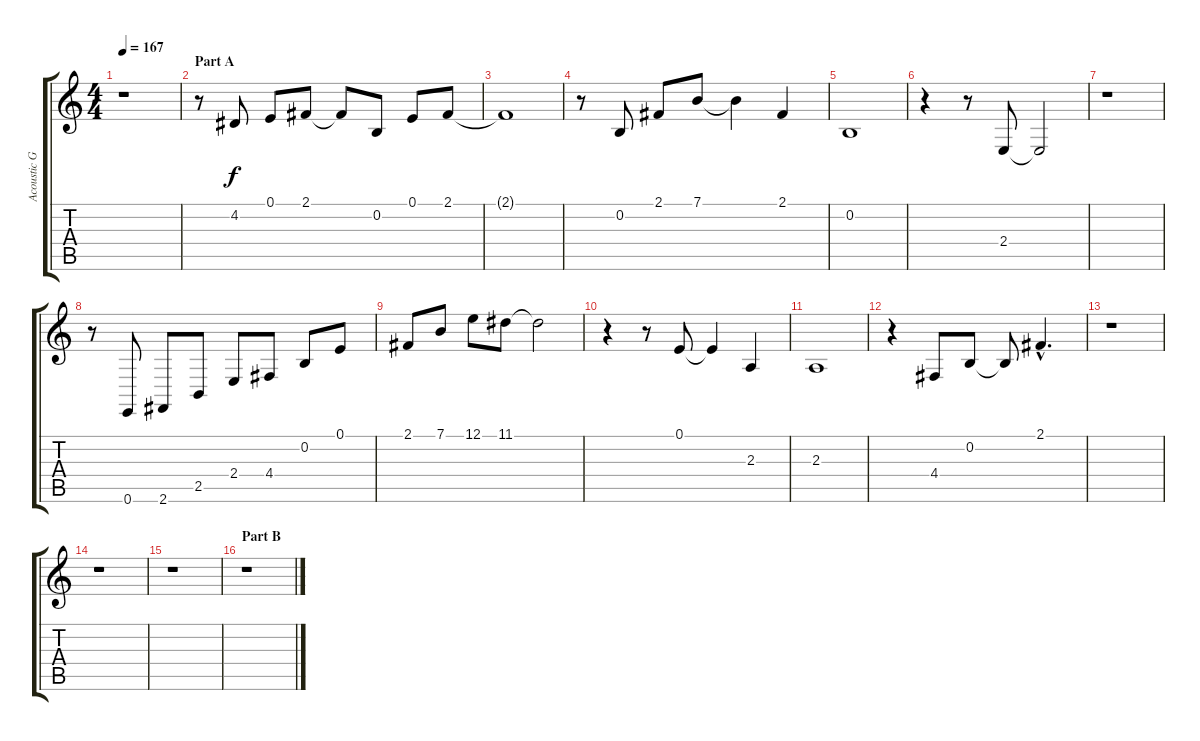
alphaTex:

\track ("Acoustic Grand Piano" "Acoustic G") {instrument acousticgrandpiano}
\staff {score tabs}
\tuning (E4 B3 G3 D3 A2 E2) {hide}
\ts (4 4)
\tempo 167
\clef g2
\ks c
r.1{dy f instrument acousticgrandpiano} |
\section ("" "Part A")
r.8 4.2.8 0.1.8 2.1.8 2.1{t}.8 0.2.8 0.1.8 2.1.8 |
2.1{t}.1 |
r.8 0.2.8 2.1.8 7.1.8 7.1{t}.4 2.1.4 |
0.2.1 |
r.4 r.8 2.4.8 2.4{t}.2 |
r.1 |
r.8 0.6.8 2.6.8 2.5.8 2.4.8 4.4.8 0.2.8 0.1.8 |
2.1.8 7.1.8 12.1.8 11.1.8 11.1{t}.2 |
r.4 r.8 0.1.8 0.1{t}.4 2.3.4 |
2.3.1 |
r.4 4.4.8 0.2.8 0.2{t}.8 2.1{hac}.4{d} |
r.1 |
r.1 |
r.1 |
\section ("" "Part B")
r.1
